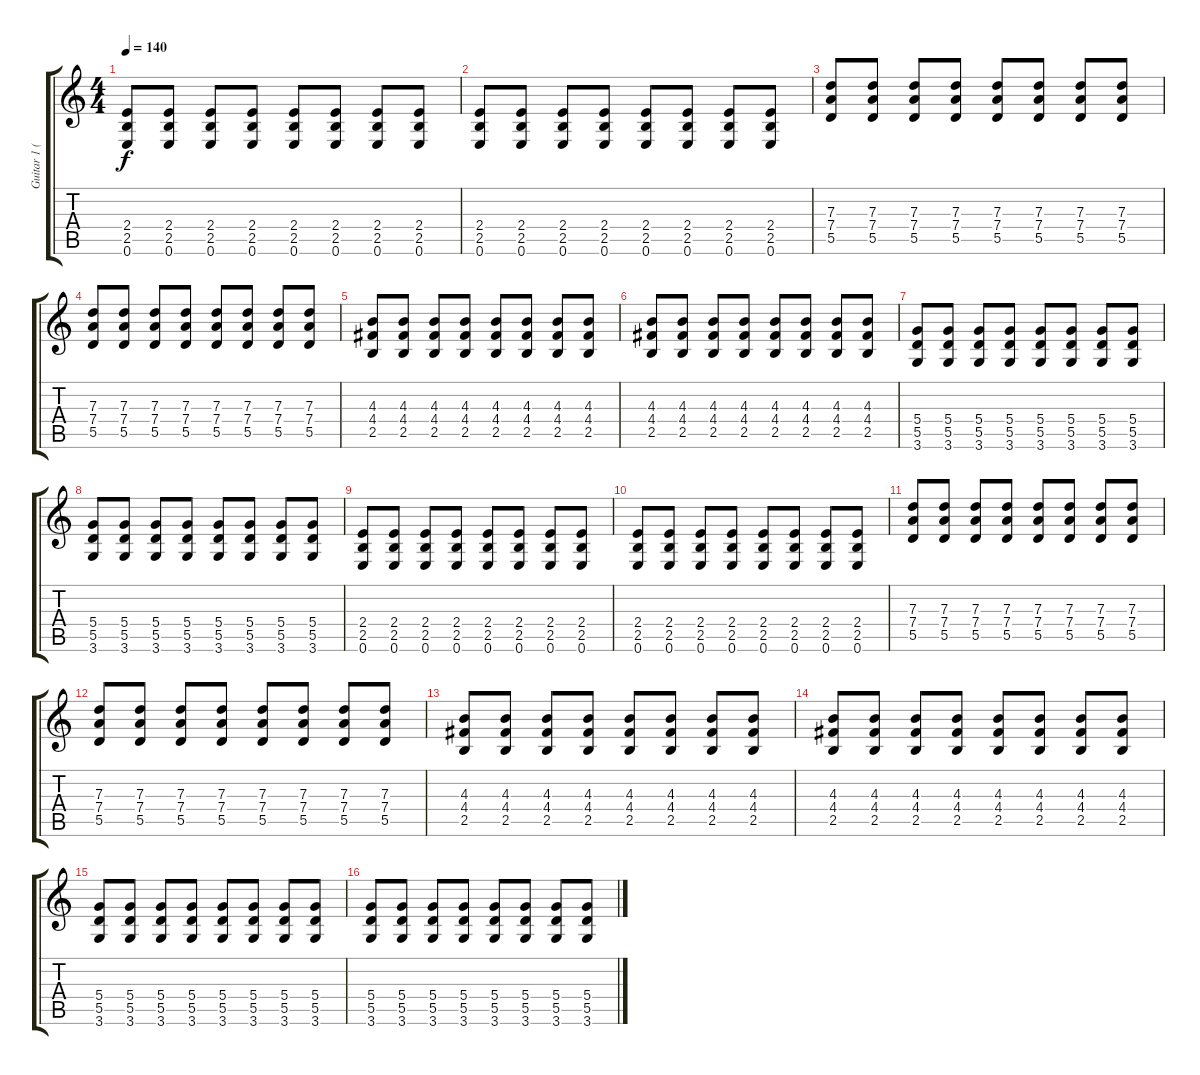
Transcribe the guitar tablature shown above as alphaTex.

\track ("Guitar 1 (Clean)" "Guitar 1 (") {instrument electricguitarclean}
\staff {score tabs}
\tuning (E4 B3 G3 D3 A2 E2) {hide}
\ts (4 4)
\tempo 140
\clef g2
\ks c
(2.4 2.5 0.6).8{dy f} (2.4 2.5 0.6).8 (2.4 2.5 0.6).8 (2.4 2.5 0.6).8 (2.4 2.5 0.6).8 (2.4 2.5 0.6).8 (2.4 2.5 0.6).8 (2.4 2.5 0.6).8 |
(2.4 2.5 0.6).8 (2.4 2.5 0.6).8 (2.4 2.5 0.6).8 (2.4 2.5 0.6).8 (2.4 2.5 0.6).8 (2.4 2.5 0.6).8 (2.4 2.5 0.6).8 (2.4 2.5 0.6).8 |
(7.3 7.4 5.5).8 (7.3 7.4 5.5).8 (7.3 7.4 5.5).8 (7.3 7.4 5.5).8 (7.3 7.4 5.5).8 (7.3 7.4 5.5).8 (7.3 7.4 5.5).8 (7.3 7.4 5.5).8 |
(7.3 7.4 5.5).8 (7.3 7.4 5.5).8 (7.3 7.4 5.5).8 (7.3 7.4 5.5).8 (7.3 7.4 5.5).8 (7.3 7.4 5.5).8 (7.3 7.4 5.5).8 (7.3 7.4 5.5).8 |
(4.3 4.4 2.5).8 (4.3 4.4 2.5).8 (4.3 4.4 2.5).8 (4.3 4.4 2.5).8 (4.3 4.4 2.5).8 (4.3 4.4 2.5).8 (4.3 4.4 2.5).8 (4.3 4.4 2.5).8 |
(4.3 4.4 2.5).8 (4.3 4.4 2.5).8 (4.3 4.4 2.5).8 (4.3 4.4 2.5).8 (4.3 4.4 2.5).8 (4.3 4.4 2.5).8 (4.3 4.4 2.5).8 (4.3 4.4 2.5).8 |
(5.4 5.5 3.6).8 (5.4 5.5 3.6).8 (5.4 5.5 3.6).8 (5.4 5.5 3.6).8 (5.4 5.5 3.6).8 (5.4 5.5 3.6).8 (5.4 5.5 3.6).8 (5.4 5.5 3.6).8 |
(5.4 5.5 3.6).8 (5.4 5.5 3.6).8 (5.4 5.5 3.6).8 (5.4 5.5 3.6).8 (5.4 5.5 3.6).8 (5.4 5.5 3.6).8 (5.4 5.5 3.6).8 (5.4 5.5 3.6).8 |
(2.4 2.5 0.6).8 (2.4 2.5 0.6).8 (2.4 2.5 0.6).8 (2.4 2.5 0.6).8 (2.4 2.5 0.6).8 (2.4 2.5 0.6).8 (2.4 2.5 0.6).8 (2.4 2.5 0.6).8 |
(2.4 2.5 0.6).8 (2.4 2.5 0.6).8 (2.4 2.5 0.6).8 (2.4 2.5 0.6).8 (2.4 2.5 0.6).8 (2.4 2.5 0.6).8 (2.4 2.5 0.6).8 (2.4 2.5 0.6).8 |
(7.3 7.4 5.5).8 (7.3 7.4 5.5).8 (7.3 7.4 5.5).8 (7.3 7.4 5.5).8 (7.3 7.4 5.5).8 (7.3 7.4 5.5).8 (7.3 7.4 5.5).8 (7.3 7.4 5.5).8 |
(7.3 7.4 5.5).8 (7.3 7.4 5.5).8 (7.3 7.4 5.5).8 (7.3 7.4 5.5).8 (7.3 7.4 5.5).8 (7.3 7.4 5.5).8 (7.3 7.4 5.5).8 (7.3 7.4 5.5).8 |
(4.3 4.4 2.5).8 (4.3 4.4 2.5).8 (4.3 4.4 2.5).8 (4.3 4.4 2.5).8 (4.3 4.4 2.5).8 (4.3 4.4 2.5).8 (4.3 4.4 2.5).8 (4.3 4.4 2.5).8 |
(4.3 4.4 2.5).8 (4.3 4.4 2.5).8 (4.3 4.4 2.5).8 (4.3 4.4 2.5).8 (4.3 4.4 2.5).8 (4.3 4.4 2.5).8 (4.3 4.4 2.5).8 (4.3 4.4 2.5).8 |
(5.4 5.5 3.6).8 (5.4 5.5 3.6).8 (5.4 5.5 3.6).8 (5.4 5.5 3.6).8 (5.4 5.5 3.6).8 (5.4 5.5 3.6).8 (5.4 5.5 3.6).8 (5.4 5.5 3.6).8 |
(5.4 5.5 3.6).8 (5.4 5.5 3.6).8 (5.4 5.5 3.6).8 (5.4 5.5 3.6).8 (5.4 5.5 3.6).8 (5.4 5.5 3.6).8 (5.4 5.5 3.6).8 (5.4 5.5 3.6).8
